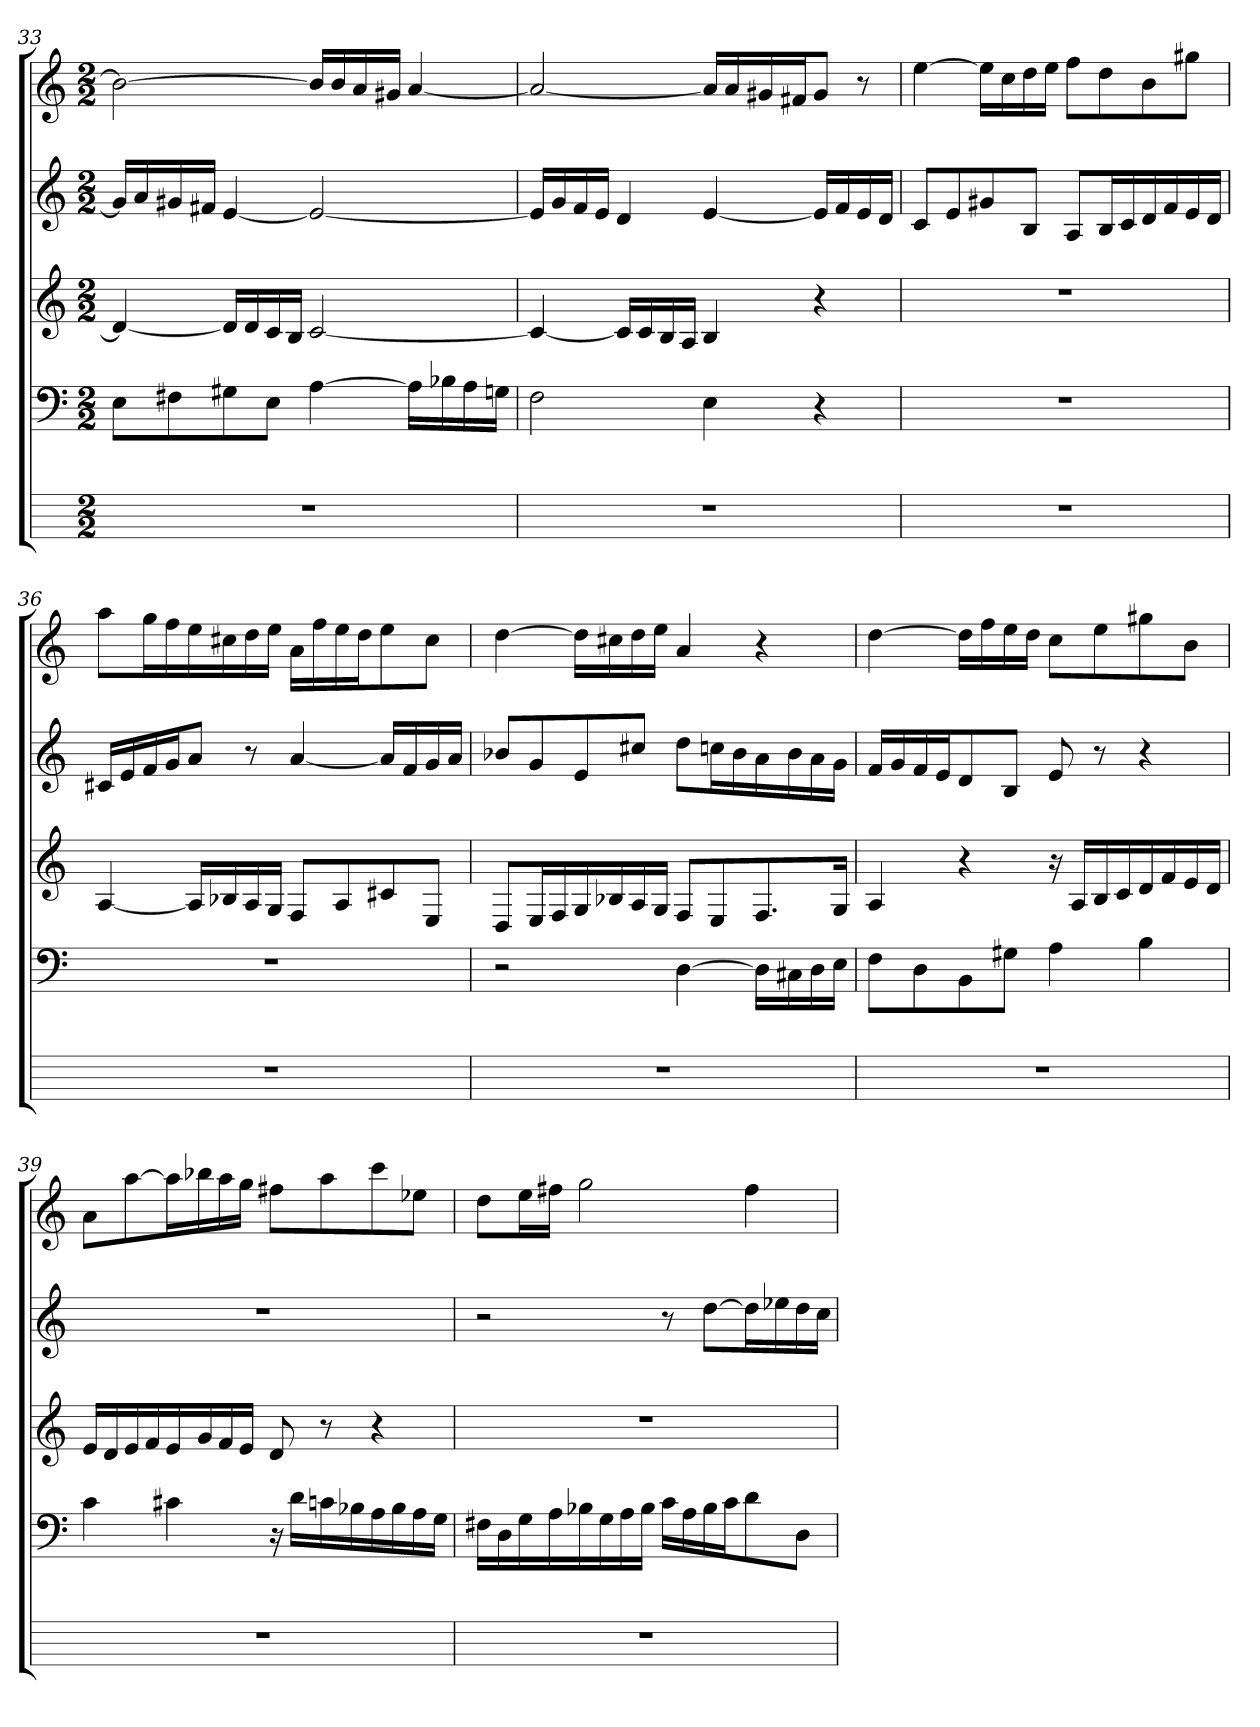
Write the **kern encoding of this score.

**kern	**kern	**kern	**kern	**kern
*part5	*part4	*part3	*part2	*part1
*staff5	*staff4	*staff3	*staff2	*staff1
*k[]	*k[]	*k[]	*k[]	*k[]
*M2/2	*M2/2	*M2/2	*M2/2	*M2/2
=33	=33	=33	=33	=33
1r	8EL	4d_	16gLL]	2b_
.	.	.	16a	.
.	8F#X	.	16g#X	.
.	.	.	16f#XJJ	.
.	8G#X	16dLL]	[4e	.
.	.	16d	.	.
.	8EJ	16c	.	.
.	.	16BJJ	.	.
.	[4A	[2c	2e_	16bLL]
.	.	.	.	16b
.	.	.	.	16a
.	.	.	.	16g#XJJ
.	16ALL]	.	.	[4a
.	16B-X	.	.	.
.	16A	.	.	.
.	16GnJJ	.	.	.
=34	=34	=34	=34	=34
1r	2F	4c_	16eLL]	2a_
.	.	.	16g	.
.	.	.	16f	.
.	.	.	16eJJ	.
.	.	16cLL]	4d	.
.	.	16c	.	.
.	.	16B	.	.
.	.	16AJJ	.	.
.	4E	4B	[4e	16aLL]
.	.	.	.	16a
.	.	.	.	16g#X
.	.	.	.	16f#XJ
.	4r	4r	16eLL]	8g#J
.	.	.	16f	.
.	.	.	16e	8r
.	.	.	16dJJ	.
=35	=35	=35	=35	=35
1r	1r	1r	8cL	[4ee
.	.	.	8e	.
.	.	.	8g#X	16eeLL]
.	.	.	.	16cc
.	.	.	8BJ	16dd
.	.	.	.	16eeJJ
.	.	.	8AL	8ffL
.	.	.	16BL	8dd
.	.	.	16c	.
.	.	.	16d	8b
.	.	.	16f	.
.	.	.	16e	8gg#XJ
.	.	.	16dJJ	.
=36	=36	=36	=36	=36
1r	1r	[4A	16c#XLL	8aaL
.	.	.	16e	.
.	.	.	16f	16ggL
.	.	.	16gJ	16ff
.	.	16ALL]	8aJ	16ee
.	.	16B-X	.	16cc#X
.	.	16A	8r	16dd
.	.	16GJJ	.	16eeJJ
.	.	8FL	[4a	16aLL
.	.	.	.	16ff
.	.	8A	.	16ee
.	.	.	.	16ddJ
.	.	8c#X	16aLL]	8ee
.	.	.	16f	.
.	.	8EJ	16g	8cc#J
.	.	.	16aJJ	.
=37	=37	=37	=37	=37
1r	2r	8DL	8b-XL	[4dd
.	.	16EL	8g	.
.	.	16F	.	.
.	.	16G	8e	16ddLL]
.	.	16B-X	.	16cc#X
.	.	16A	8cc#XJ	16dd
.	.	16GJJ	.	16eeJJ
.	[4D	8FL	8ddL	4a
.	.	8E	16ccnL	.
.	.	.	16b-	.
.	16DLL]	8.F	16a	4r
.	16C#X	.	16b-	.
.	16D	.	16a	.
.	16EJJ	16GJk	16gJJ	.
=38	=38	=38	=38	=38
1r	8FL	4A	16fLL	[4dd
.	.	.	16g	.
.	8D	.	16f	.
.	.	.	16eJ	.
.	8BB	4r	8d	16ddLL]
.	.	.	.	16ff
.	8G#XJ	.	8BJ	16ee
.	.	.	.	16ddJJ
.	4A	16r	8e	8ccL
.	.	16ALL	.	.
.	.	16B	8r	8ee
.	.	16c	.	.
.	4B	16d	4r	8gg#X
.	.	16f	.	.
.	.	16e	.	8bJ
.	.	16dJJ	.	.
=39	=39	=39	=39	=39
1r	4c	16eLL	1r	8aL
.	.	16d	.	.
.	.	16e	.	[8aa
.	.	16f	.	.
.	4c#X	16e	.	16aaL]
.	.	16g	.	16bb-X
.	.	16f	.	16aa
.	.	16eJJ	.	16ggJJ
.	16r	8d	.	8ff#XL
.	16dLL	.	.	.
.	16cn	8r	.	8aa
.	16B-X	.	.	.
.	16A	4r	.	8ccc
.	16B-	.	.	.
.	16A	.	.	8ee-XJ
.	16GJJ	.	.	.
=40	=40	=40	=40	=40
1r	16F#XLL	1r	2r	8ddL
.	16D	.	.	.
.	16G	.	.	16eeL
.	16A	.	.	16ff#XJJ
.	16B-X	.	.	2gg
.	16G	.	.	.
.	16A	.	.	.
.	16B-JJ	.	.	.
.	16cLL	.	8r	.
.	16A	.	.	.
.	16B-	.	[8ddL	.
.	16cJ	.	.	.
.	8d	.	16ddL]	4ff#
.	.	.	16ee-X	.
.	8DJ	.	16dd	.
.	.	.	16ccJJ	.
=	=	=	=	=
*-	*-	*-	*-	*-
